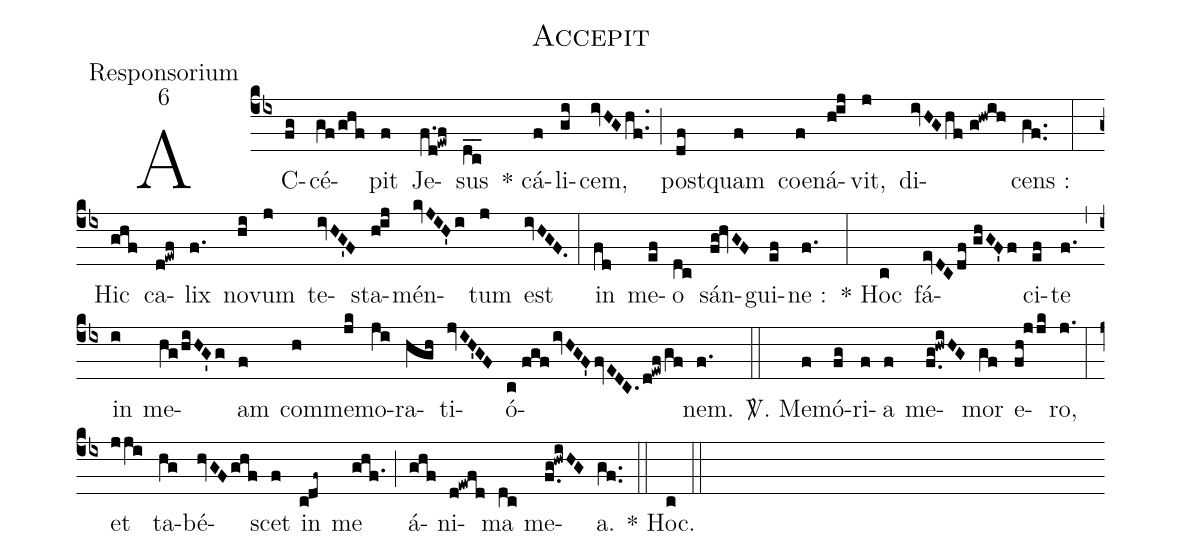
name:Accepit;
office-part:Responsorium;
mode:6;
%%
(cb4) AC(fg)cé(gf/ghf)pit(f) Je(f.d!ewf)sus(dc__) * cá(f)li(gi)cem,(ivHGhf..) (;) post(df)quam(f) coe(f)ná(hij)vit,(j) di(ivHGhf//g!hwih)cens :(gf..) (:) Hic(ghf) ca(d!ewf)lix(f.) no(hi)vum(j) te(ivHG'F)sta(hij)mén(kvJIH'i)tum(j) est(ivHGF.) (:) in(fd) me(ef)o(dc) sán(fg!hvGF)gui(ef)ne :(f.) (:) * Hoc(c) fá(evDCdf//ghGF'f)ci(ef)te(f.) (,) in(i) me(hg/hiHG'g)am(f) com(h)me(jk)mo(ji)ra(hgh)ti(jvIH'GF)ó(c//fgfivHGF'fvEDC.d!ewf/gf)nem.(f.) (::)
<sp>V/</sp>. Me(f)mó(fg)ri(f)a(f) me(f.g!hwiHG)mor(gf) e(fh!jjk)ro,(j.) (:) et(jji) ta(hg)bé(hvGFghf)scet(f) in(cdf~) me(ghf.1) (;) á(ghf)ni(d!ewfd)ma(dc) me(f.g!hwiHG)a.(gf..) (::) * Hoc.(c) (::)
